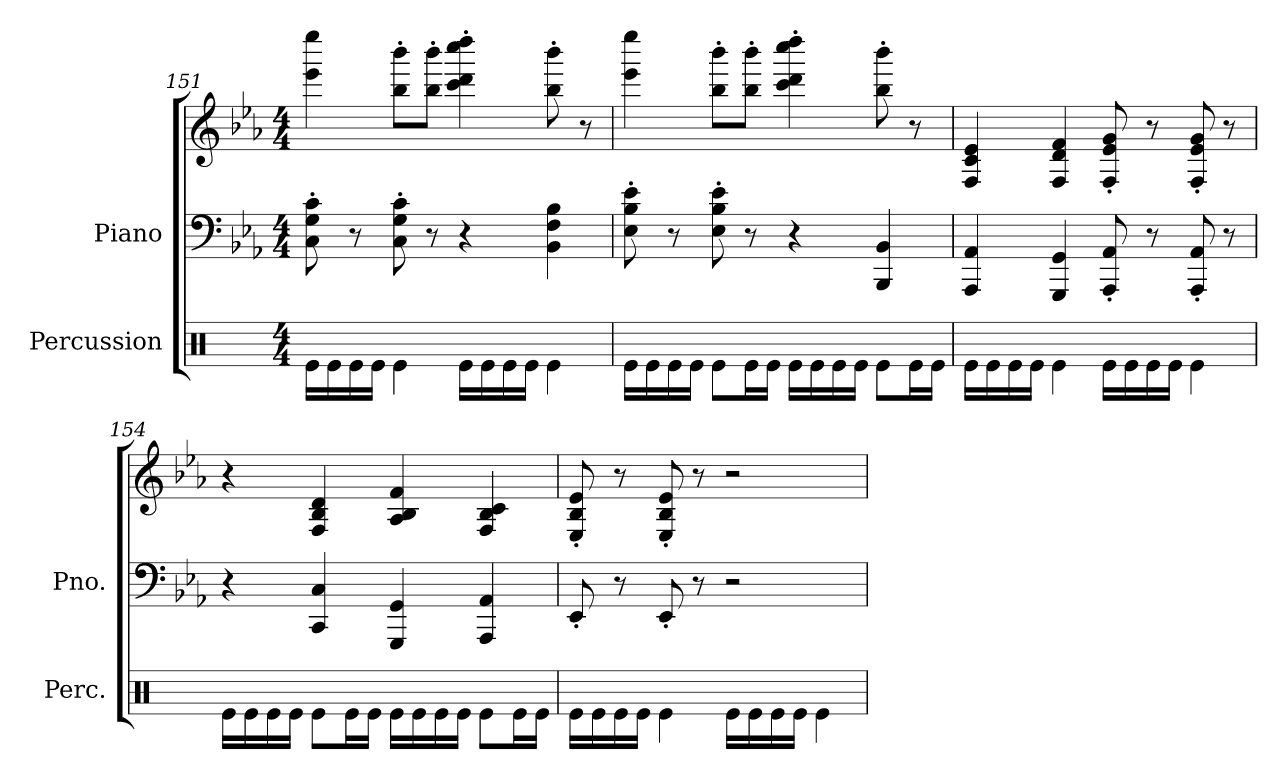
**kern	**kern	**kern
*part2	*part1	*part1
*staff3	*staff2	*staff1
*I"Percussion	*I"Piano	*
*I'Perc.	*I'Pno.	*
*clefX	*clefF4	*clefG2
*k[]	*k[b-e-a-]	*k[b-e-a-]
*	*E-:	*E-:
*M4/4	*M4/4	*M4/4
=151	=151	=151
16Re\LL	8C\' 8G\' 8c\'	4eee-\ 4eeee-\
16Re\	.	.
16Re\	8r	.
16Re\JJ	.	.
4Re\	8C\' 8G\' 8c\'	8bb-\' 8bbb-\'L
.	8r	8bb-\' 8bbb-\'J
16Re\LL	4r	4ccc\' 4ddd\' 4cccc\' 4dddd\'
16Re\	.	.
16Re\	.	.
16Re\JJ	.	.
4Re\	4BB-\ 4F\ 4B-\	8bb-\' 8bbb-\'
.	.	8r
!!LO:LB:g=z
=152	=152	=152
16Re\LL	8E-\' 8B-\' 8e-\'	4eee-\ 4eeee-\
16Re\	.	.
16Re\	8r	.
16Re\JJ	.	.
8Re\L	8E-\' 8B-\' 8e-\'	8bb-\' 8bbb-\'L
16Re\L	8r	8bb-\' 8bbb-\'J
16Re\JJ	.	.
16Re\LL	4r	4ccc\' 4ddd\' 4cccc\' 4dddd\'
16Re\	.	.
16Re\	.	.
16Re\JJ	.	.
8Re\L	4BBB-/ 4BB-/	8bb-\' 8bbb-\'
16Re\L	.	8r
16Re\JJ	.	.
=153	=153	=153
16Re\LL	4AAA-/ 4AA-/	4F/ 4c/ 4e-/
16Re\	.	.
16Re\	.	.
16Re\JJ	.	.
4Re\	4GGG/ 4GG/	4F/ 4d/ 4f/
16Re\LL	8AAA-/' 8AA-/'	8F/' 8e-/' 8g/'
16Re\	.	.
16Re\	8r	8r
16Re\JJ	.	.
4Re\	8AAA-/' 8AA-/'	8F/' 8e-/' 8g/'
.	8r	8r
=154	=154	=154
16Re\LL	4r	4r
16Re\	.	.
16Re\	.	.
16Re\JJ	.	.
8Re\L	4CC/ 4C/	4F/ 4B-/ 4d/
16Re\L	.	.
16Re\JJ	.	.
16Re\LL	4GGG/ 4GG/	4A-/ 4B-/ 4f/
16Re\	.	.
16Re\	.	.
16Re\JJ	.	.
8Re\L	4AAA-/ 4AA-/	4F/ 4B-/ 4c/
16Re\L	.	.
16Re\JJ	.	.
=155	=155	=155
16Re\LL	8EE-'/	8E-/' 8B-/' 8e-/'
16Re\	.	.
16Re\	8r	8r
16Re\JJ	.	.
4Re\	8EE-'/	8E-/' 8B-/' 8e-/'
.	8r	8r
16Re\LL	2r	2r
16Re\	.	.
16Re\	.	.
16Re\JJ	.	.
4Re\	.	.
=	=	=
*-	*-	*-
